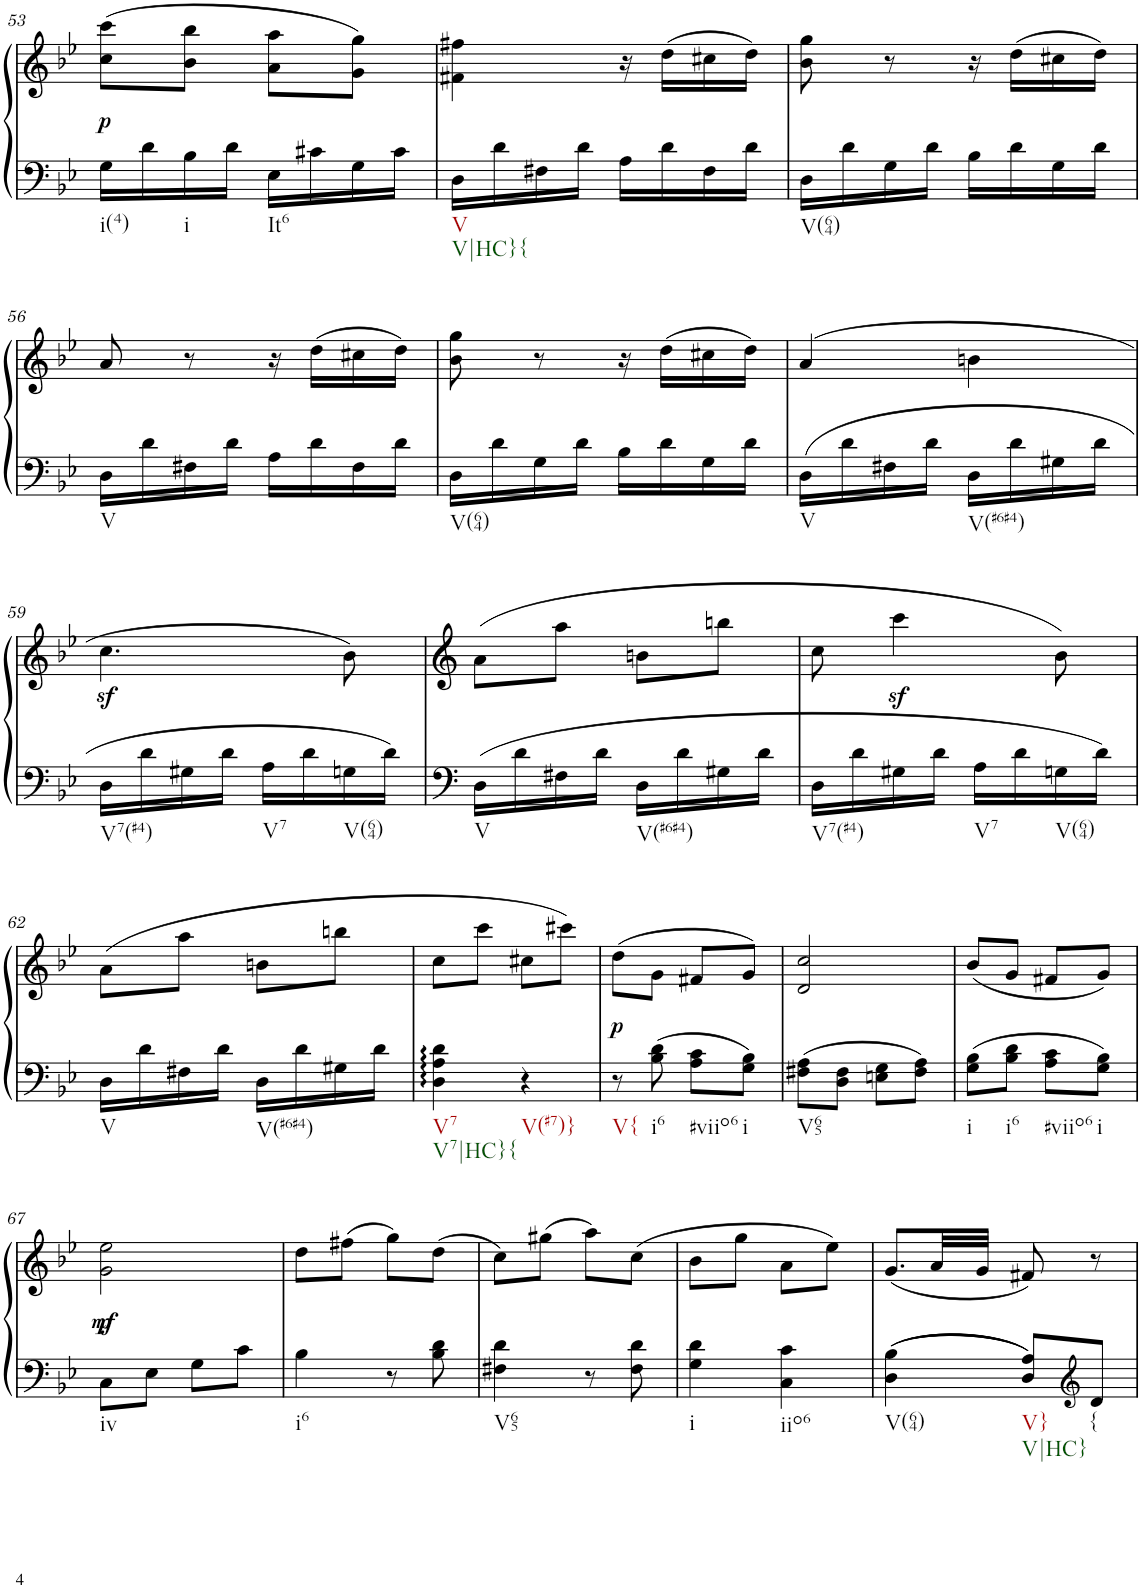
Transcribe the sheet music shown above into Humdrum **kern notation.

**kern	**kern	**dynam
*part1	*part1	*part1
*staff2	*staff1	*staff1/2
*I"Klavier linke Hand	*	*
!!LO:PB:g=z
*clefG2	*clefG2	*
*k[b-e-]	*k[b-e-]	*
*M2/4	*M2/4	*
=53	=53	=53
!LO:TX:b:t=i(4)	!	!
!	!	!LO:DY:b
16G\LL	(8cc\ 8ccc\L	p
16d\	.	.
!LO:TX:b:t=i	!	!
16B-\	8b-\ 8bb-\J	.
16d\JJ	.	.
!LO:TX:b:t=It6	!	!
16E-\LL	8a\ 8aa\L	.
16c#X\	.	.
16G\	8g\ 8gg\J)	.
16c#\JJ	.	.
=54	=54	=54
!LO:TX:b:t=V	!	!
!LO:TX:b:t=V|HC}{	!	!
16D\LL	4f#X\ 4ff#X\	.
16d\	.	.
16F#X\	.	.
16d\JJ	.	.
16A\LL	16r	.
16d\	(16dd\LL	.
16F#\	16cc#X\	.
16d\JJ	16dd\JJ)	.
=55	=55	=55
!LO:TX:b:t=V(64)	!	!
16D\LL	8b-\ 8gg\	.
16d\	.	.
16G\	8r	.
16d\JJ	.	.
16B-\LL	16r	.
16d\	(16dd\LL	.
16G\	16cc#X\	.
16d\JJ	16dd\JJ)	.
!!LO:LB:g=z
=56	=56	=56
!LO:TX:b:t=V	!	!
16D\LL	8a/	.
16d\	.	.
16F#X\	8r	.
16d\JJ	.	.
16A\LL	16r	.
16d\	(16dd\LL	.
16F#\	16cc#X\	.
16d\JJ	16dd\JJ)	.
=57	=57	=57
!LO:TX:b:t=V(64)	!	!
16D\LL	8b-\ 8gg\	.
16d\	.	.
16G\	8r	.
16d\JJ	.	.
16B-\LL	16r	.
16d\	(16dd\LL	.
16G\	16cc#X\	.
16d\JJ	16dd\JJ)	.
=58	=58	=58
!LO:TX:b:t=V	!	!
16D\LL	(4a/	.
16d\	.	.
16F#X\	.	.
16d\JJ	.	.
!LO:TX:b:t=V(#6#4)	!	!
16D\LL	4bn\	.
16d\	.	.
16G#X\	.	.
16d\JJ	.	.
!!LO:LB:g=z
=59	=59	=59
!LO:TX:b:t=V7(#4)	!	!
16D\LL	4.ccz<\	.
16d\	.	.
16G#X\	.	.
16d\JJ	.	.
!LO:TX:b:t=V7	!	!
16A\LL	.	.
16d\	.	.
!LO:TX:b:t=V(64)	!	!
16Gn\	8b-\)	.
16d\JJ	.	.
=60	=60	=60
!LO:TX:b:t=V	!	!
16D\LL	(8a\L	.
16d\	.	.
16F#X\	8aa\J	.
16d\JJ	.	.
!LO:TX:b:t=V(#6#4)	!	!
16D\LL	8bn\L	.
16d\	.	.
16G#X\	8bbn\J	.
16d\JJ	.	.
=61	=61	=61
!LO:TX:b:t=V7(#4)	!	!
16D\LL	8cc\	.
16d\	.	.
16G#X\	4cccz<\	.
16d\JJ	.	.
!LO:TX:b:t=V7	!	!
16A\LL	.	.
16d\	.	.
!LO:TX:b:t=V(64)	!	!
16Gn\	8b-\)	.
16d\JJ	.	.
!!LO:LB:g=z
=62	=62	=62
!LO:TX:b:t=V	!	!
16D\LL	(8a\L	.
16d\	.	.
16F#X\	8aa\J	.
16d\JJ	.	.
!LO:TX:b:t=V(#6#4)	!	!
16D\LL	8bn\L	.
16d\	.	.
16G#X\	8bbn\J	.
16d\JJ	.	.
=63	=63	=63
!LO:TX:b:t=V7	!	!
!LO:TX:b:t=V7|HC}{	!	!
4D\: 4A\: 4d\:	8cc\L	.
.	8ccc\J	.
!LO:TX:b:t=V(#7)}	!	!
4r	8cc#X\L	.
.	8ccc#X\J)	.
=64	=64	=64
!LO:TX:b:t=V{	!	!
!	!	!LO:DY:b
8r	(8dd\L	p
!LO:TX:b:t=i6	!	!
8B-\ 8d\	8g\J	.
!LO:TX:b:t=#viio6	!	!
8A\ 8c\L	8f#X/L	.
!LO:TX:b:t=i	!	!
8G\ 8B-\J	8g/J)	.
=65	=65	=65
!LO:TX:b:t=V65	!	!
8F#X\ 8A\L	2d/ 2cc/	.
8D\ 8F#\J	.	.
8En\ 8G\L	.	.
8F#\ 8A\J	.	.
=66	=66	=66
!LO:TX:b:t=i	!	!
8G\ 8B-\L	(8b-/L	.
!LO:TX:b:t=i6	!	!
8B-\ 8d\J	8g/J	.
!LO:TX:b:t=#viio6	!	!
8A\ 8c\L	8f#X/L	.
!LO:TX:b:t=i	!	!
8G\ 8B-\J	8g/J)	.
!!LO:LB:g=z
=67	=67	=67
!LO:TX:b:t=iv	!	!
!	!	!LO:DY:b
!	!	!LO:DY:n=1:b
8C\L	2g\ 2ee-\	mf p
8E-\J	.	.
8G\L	.	.
8c\J	.	.
=68	=68	=68
!LO:TX:b:t=i6	!	!
4B-\	8dd\L	.
.	(8ff#X\J	.
8r	8gg\L)	.
8B-\ 8d\	(8dd\J	.
=69	=69	=69
!LO:TX:b:t=V65	!	!
4F#X\ 4d\	8cc\L)	.
.	(8gg#X\J	.
8r	8aa\L)	.
8F#\ 8d\	(8cc\J	.
=70	=70	=70
!LO:TX:b:t=i	!	!
4G\ 4d\	8b-\L	.
.	8gg\J	.
!LO:TX:b:t=iio6	!	!
4C\ 4c\	8a\L	.
.	8ee-\J)	.
=71	=71	=71
!LO:TX:b:t=V(64)	!	!
4D\ 4B-\	(8.g/L	.
.	32a/LL	.
.	32g/JJJ	.
!LO:TX:b:t=V}	!	!
!LO:TX:b:t=V|HC}	!	!
8D/ 8A/L	8f#X/)	.
*clefG2	*	*
!LO:TX:b:t={	!	!
8d/J	8r	.
=	=	=
*-	*-	*-
